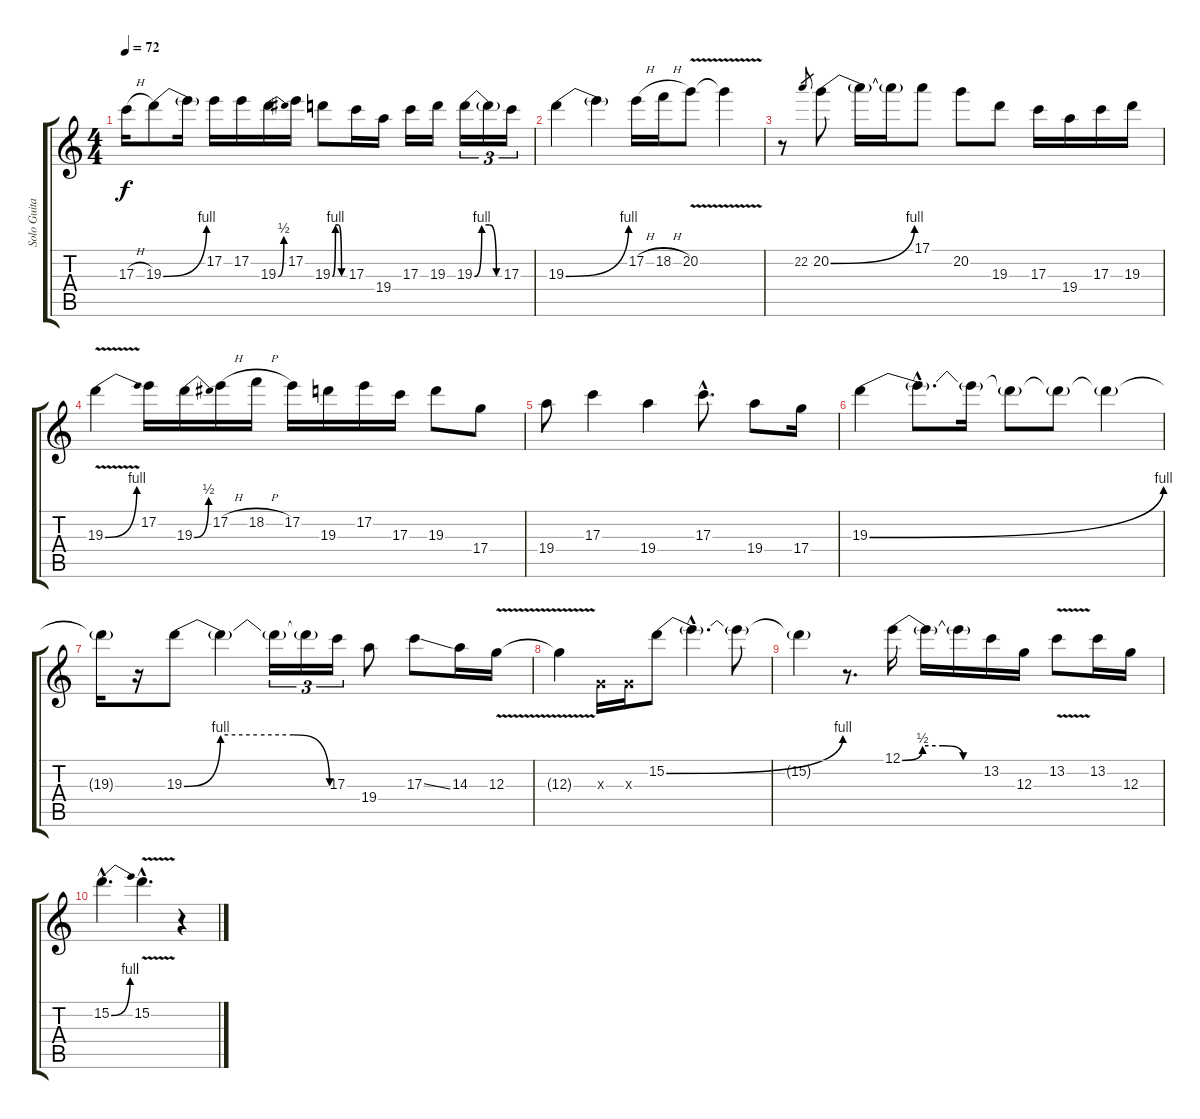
\track ("Solo Guitar" "Solo Guita") {instrument electricguitarclean}
\staff {score tabs}
\tuning (E4 B3 G3 D3 A2 E2) {hide}
\ts (4 4)
\tempo 72
\clef g2
\ks c
17.3{h}.16{dy f} 19.3{be (bend 0 0 60 4)}.8 19.3{t}.16 17.2.16 17.2.16 19.3{be (bend 0 0 60 2)}.16 17.2.16 19.3{be (custom 0 0 15 4 30 4 45 0 60 0)}.8 17.3.16 19.4.16 17.3.16 19.3.16 19.3{be (custom 0 0 15 4 30 4 45 0 60 0)}.16{tu (3 2)} 19.3{t}.16{tu (3 2)} 17.3.16{tu (3 2)} |
19.3{be (bend 0 0 60 4)}.4 19.3{t}.4 17.2{h}.16 18.2{h}.16 20.2{v}.8 20.2{t}.4 |
r.8 22.2.8{gr} 20.2{be (bend 0 0 60 4)}.8 20.2{t}.16 20.2{t}.16 17.1.8 20.2.8 19.3.8 17.3.16 19.4.16 17.3.16 19.3.16 |
19.3{be (bend 0 0 60 4) v}.4 17.2.16 19.3{be (bend 0 0 60 2)}.16 17.2{h}.16 18.2{h}.16 17.2.16 19.3.16 17.2.16 17.3.16 19.3.8 17.4.8 |
19.4.8 17.3.4 19.4.4 17.3{hac}.8{d} 19.4.8 17.4.16 |
19.3{be (bend 0 0 60 4)}.4 19.3{hac t}.8{d} 19.3{t}.16 19.3{t}.8 19.3{t}.8 19.3{t}.4 |
19.3{t}.16 r.16 19.3{be (custom 0 0 15 4 30 4 45 4 60 0)}.8 19.3{t}.4 19.3{t}.16{tu (3 2)} 19.3{t}.16{tu (3 2)} 17.3.16{tu (3 2)} 19.4.8 17.3{ss}.8 14.3.16 12.3{v}.16 |
12.3{t}.4 0.3{x}.16 0.3{x}.16 15.2{be (bend 0 0 60 4)}.8 15.2{hac t}.4{d} 15.2{t}.8 |
15.2{t}.4 r.8{d} 12.1{be (custom 0 0 15 2 30 2 45 0 60 0)}.16 12.1{t}.16 12.1{t}.16 13.2.16 12.3.16 13.2{v}.8 13.2.16 12.3.16 |
15.2{be (bend 0 0 60 4) hac}.4{d} 15.2{v hac}.4{d} r.4
